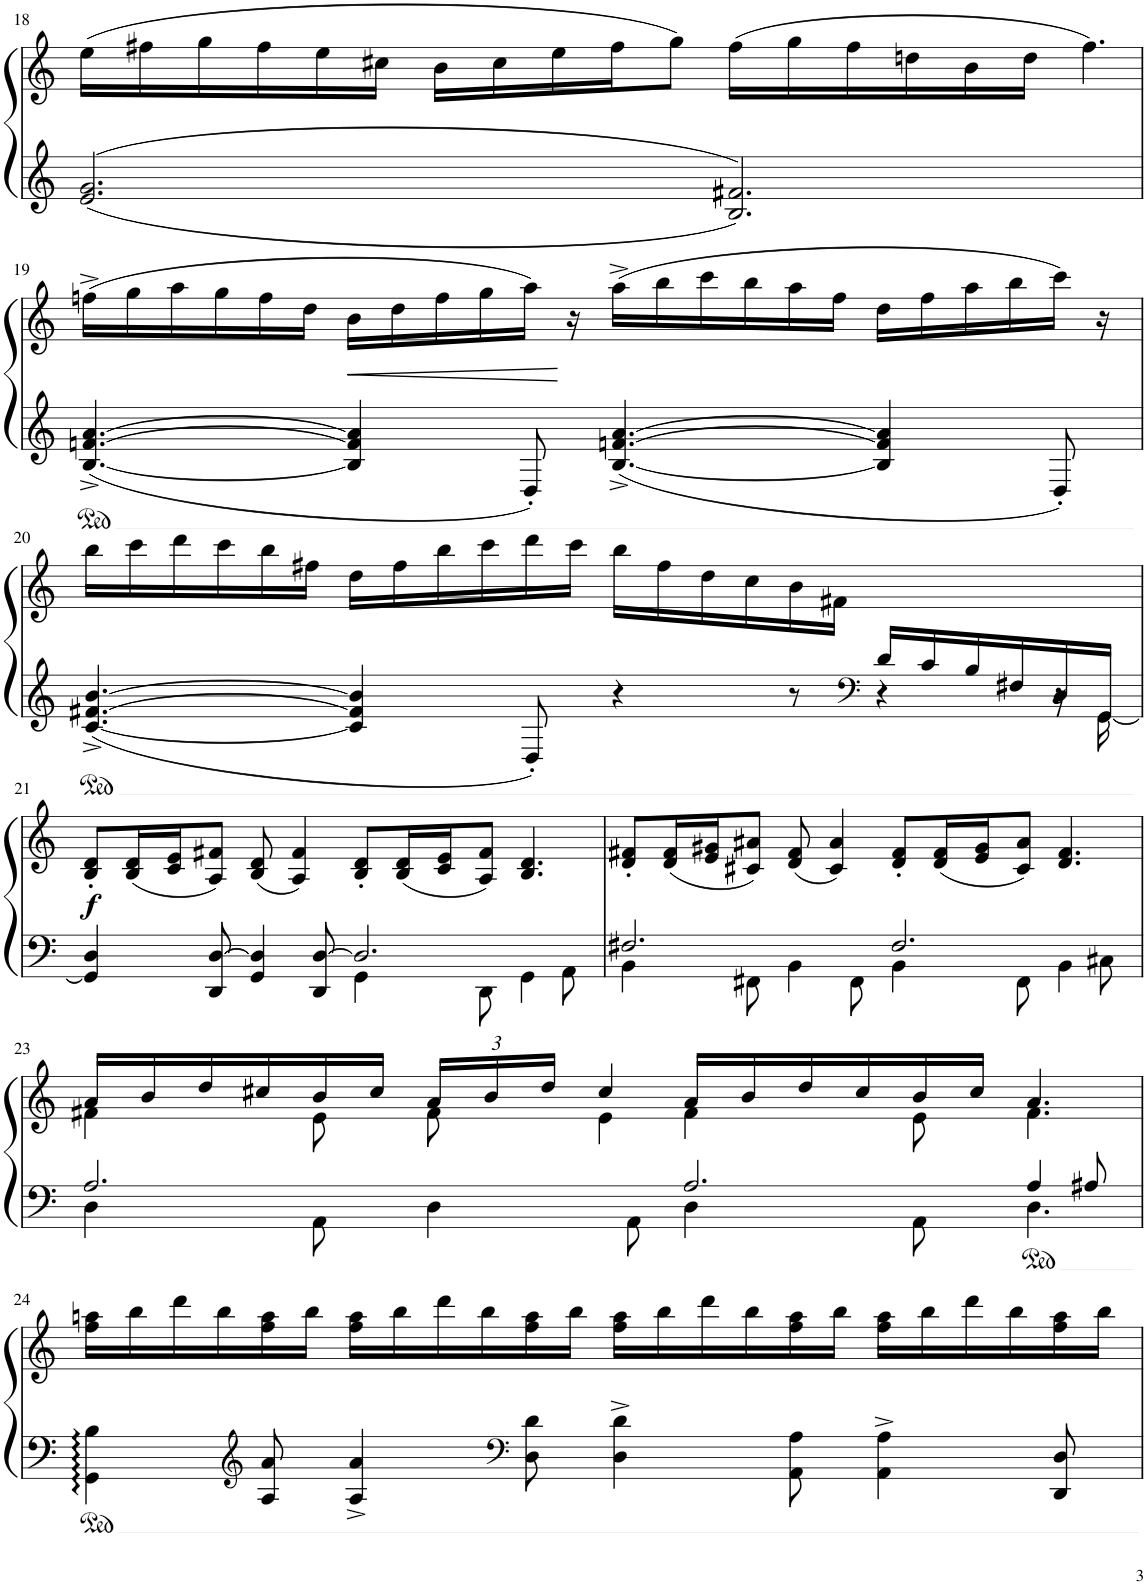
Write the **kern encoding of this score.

**kern	**kern	**dynam
*part1	*part1	*part1
*staff2	*staff1	*staff1/2
*I"Piano	*	*
*I'Pno	*	*
!!LO:PB:g=z
*clefG2	*clefG2	*
*k[]	*k[]	*
*M12/8	*M12/8	*
=18	=18	=18
2.e/ 2.g/	(16ee\LL	.
.	16ff#X\	.
.	16gg\	.
.	16ff#\	.
.	16ee\	.
.	16cc#X\JJ	.
.	16b\LL	.
.	16cc#\	.
.	16ee\	.
.	16ff#\J	.
.	8gg\J)	.
2.B/ 2.f#X/	(16ff#\LL	.
.	16gg\	.
.	16ff#\	.
.	16ddn\	.
.	16b\	.
.	16dd\JJ	.
.	4.ff#\)	.
!!LO:LB:g=z
=19	=19	=19
[4.B/^ [>4.fn/^ [>4.a/^	(16ffn^\LL	.
.	16gg\	.
.	16aa\	.
.	16gg\	.
.	16ff\	.
.	16dd\JJ	.
!	!	!LO:HP:b
4B/] 4f/] 4a/]	16b\LL	<
.	16dd\	.
.	16ff\	.
.	16gg\	.
8D'/	16aa\JJ)	.
.	16r	[
[4.B/^ [>4.fn/^ [>4.a/^	(16aa^\LL	.
.	16bb\	.
.	16ccc\	.
.	16bb\	.
.	16aa\	.
.	16ff\JJ	.
4B/] 4f/] 4a/]	16dd\LL	.
.	16ff\	.
.	16aa\	.
.	16bb\	.
8D'/	16ccc\JJ)	.
.	16r	.
!!LO:LB:g=z
=20	=20	=20
*^	*	*
8ryy	[4.c/^ [>4.f#X/^ [>4.b/^	16bb\LL	.
.	.	16ccc\	.
.	.	16ddd\	.
.	.	16ccc\	.
.	.	16bb\	.
.	.	16ff#X\JJ	.
.	4c/] 4f#/] 4b/]	16dd\LL	.
.	.	16ff#\	.
.	.	16bb\	.
.	.	16ccc\	.
.	8D'/	16ddd\	.
.	.	16ccc\JJ	.
.	4r	16bb\LL	.
.	.	16ff#\	.
.	.	16dd\	.
.	.	16cc\	.
.	8r	16b\	.
.	.	16f#X\JJ	.
*clefF4	*	*	*
16d/LL	4r	4.ryy	.
16c/	.	.	.
16B/	.	.	.
16F#X/	.	.	.
16D/	16r	.	.
16GG/JJ	[<16GG\	.	.
!!LO:LB:g=z
=21	=21	=21	=21
!	!	!	!LO:DY:b
4GG/] 4D/	2.ryy	8B/' 8d/'L	f
.	.	(16B/ 16d/L	.
.	.	16c/ 16e/J	.
8DD/ [>8D/	.	8A/ 8f#X/J)	.
4GG/ 4D/]	.	(8B/ 8d/	.
.	.	4A/ 4f#/)	.
8DD/ [8D/	.	.	.
2.D/]	4GG\	8B/' 8d/'L	.
.	.	(16B/ 16d/L	.
.	.	16c/ 16e/J	.
.	8DD\	8A/ 8f#/J)	.
.	4GG\	4.B/ 4.d/	.
.	8AA\	.	.
=22	=22	=22	=22
2.F#X/	4BB\	8d/' 8f#X/'L	.
.	.	(16d/ 16f#/L	.
.	.	16e/ 16g#X/J	.
.	8FF#X\	8c#X/ 8a#X/J)	.
.	4BB\	(8d/ 8f#/	.
.	.	4c#/ 4a#/)	.
.	8FF#\	.	.
2.F#/	4BB\	8d/' 8f#/'L	.
.	.	(16d/ 16f#/L	.
.	.	16e/ 16g#/J	.
.	8FF#\	8c#/ 8a#/J)	.
.	4BB\	4.d/ 4.f#/	.
.	8C#X\	.	.
!!LO:LB:g=z
=23	=23	=23	=23
*	*^	*^	*
2.A/	4D\	8ryy	16a/LL	4f#X\	.
.	.	.	16b/	.	.
*	*v	*v	*	*	*
.	.	16dd/	.	.
.	.	16cc#X/	.	.
.	8AA\	16b/	8e\	.
.	.	16cc#/JJ	.	.
*	*	*Xbrackettup	*	*
.	4D\	24a/LL	8f#\	.
.	.	24b/	.	.
.	.	24dd/JJ	.	.
.	.	4cc#/	4e\	.
.	8AA\	.	.	.
2.A/	4D\	16a/LL	4f#\	.
.	.	16b/	.	.
.	.	16dd/	.	.
.	.	16cc#/	.	.
.	8AA\	16b/	8e\	.
.	.	16cc#/JJ	.	.
*	*^	*	*	*
.	4.D\	4A/	4.a/	4.f#\	.
.	.	8A#X/	.	.	.
*v	*v	*v	*	*	*
*	*v	*v	*
!!LO:LB:g=z
=24	=24	=24
4GG\ 4B\	16ff\ 16aan\LL	.
.	16bb\	.
.	16ddd\	.
.	16bb\	.
*clefG2	*	*
8A/ 8a/	16ff\ 16aa\	.
.	16bb\JJ	.
4A/^ 4a/^	16ff\ 16aa\LL	.
.	16bb\	.
.	16ddd\	.
.	16bb\	.
*clefF4	*	*
8D\ 8d\	16ff\ 16aa\	.
.	16bb\JJ	.
4D\^ 4d\^	16ff\ 16aa\LL	.
.	16bb\	.
.	16ddd\	.
.	16bb\	.
8AA\ 8A\	16ff\ 16aa\	.
.	16bb\JJ	.
4AA\^ 4A\^	16ff\ 16aa\LL	.
.	16bb\	.
.	16ddd\	.
.	16bb\	.
8DD/ 8D/	16ff\ 16aa\	.
.	16bb\JJ	.
=	=	=
*-	*-	*-
